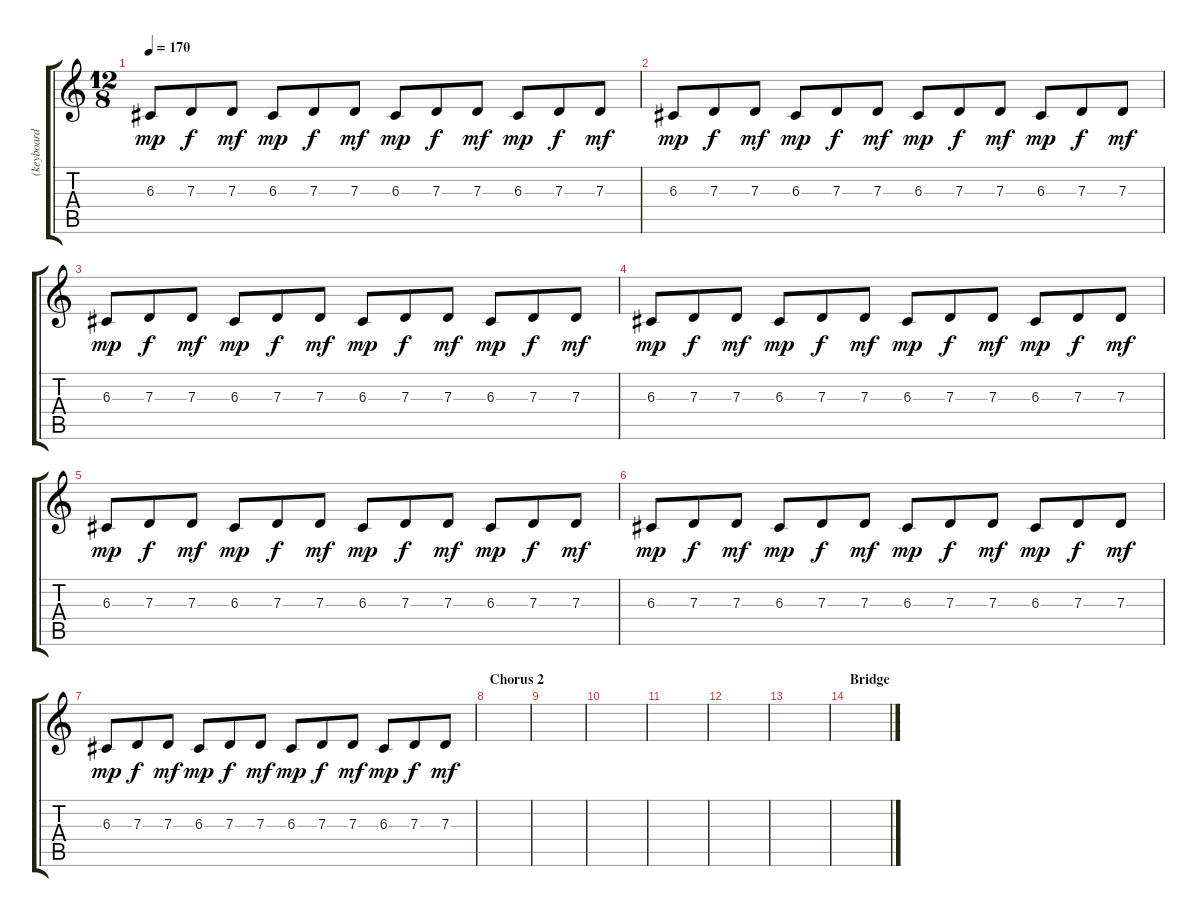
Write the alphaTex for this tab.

\track ("(keyboard verse 2 fill)" "(keyboard ") {instrument lead8bassandlead}
\staff {score tabs}
\tuning (E4 B3 G3 D3 A2 E2) {hide}
\ts (12 8)
\tempo 170
\clef g2
\ks c
6.3.8{dy mp} 7.3.8{dy f} 7.3.8{dy mf} 6.3.8{dy mp} 7.3.8{dy f} 7.3.8{dy mf} 6.3.8{dy mp} 7.3.8{dy f} 7.3.8{dy mf} 6.3.8{dy mp} 7.3.8{dy f} 7.3.8{dy mf} |
6.3.8{dy mp} 7.3.8{dy f} 7.3.8{dy mf} 6.3.8{dy mp} 7.3.8{dy f} 7.3.8{dy mf} 6.3.8{dy mp} 7.3.8{dy f} 7.3.8{dy mf} 6.3.8{dy mp} 7.3.8{dy f} 7.3.8{dy mf} |
6.3.8{dy mp} 7.3.8{dy f} 7.3.8{dy mf} 6.3.8{dy mp} 7.3.8{dy f} 7.3.8{dy mf} 6.3.8{dy mp} 7.3.8{dy f} 7.3.8{dy mf} 6.3.8{dy mp} 7.3.8{dy f} 7.3.8{dy mf} |
6.3.8{dy mp} 7.3.8{dy f} 7.3.8{dy mf} 6.3.8{dy mp} 7.3.8{dy f} 7.3.8{dy mf} 6.3.8{dy mp} 7.3.8{dy f} 7.3.8{dy mf} 6.3.8{dy mp} 7.3.8{dy f} 7.3.8{dy mf} |
6.3.8{dy mp} 7.3.8{dy f} 7.3.8{dy mf} 6.3.8{dy mp} 7.3.8{dy f} 7.3.8{dy mf} 6.3.8{dy mp} 7.3.8{dy f} 7.3.8{dy mf} 6.3.8{dy mp} 7.3.8{dy f} 7.3.8{dy mf} |
6.3.8{dy mp} 7.3.8{dy f} 7.3.8{dy mf} 6.3.8{dy mp} 7.3.8{dy f} 7.3.8{dy mf} 6.3.8{dy mp} 7.3.8{dy f} 7.3.8{dy mf} 6.3.8{dy mp} 7.3.8{dy f} 7.3.8{dy mf} |
6.3.8{dy mp} 7.3.8{dy f} 7.3.8{dy mf} 6.3.8{dy mp} 7.3.8{dy f} 7.3.8{dy mf} 6.3.8{dy mp} 7.3.8{dy f} 7.3.8{dy mf} 6.3.8{dy mp} 7.3.8{dy f} 7.3.8{dy mf} |
\section ("" "Chorus 2")
|
|
|
|
|
|
\section ("" "Bridge")
